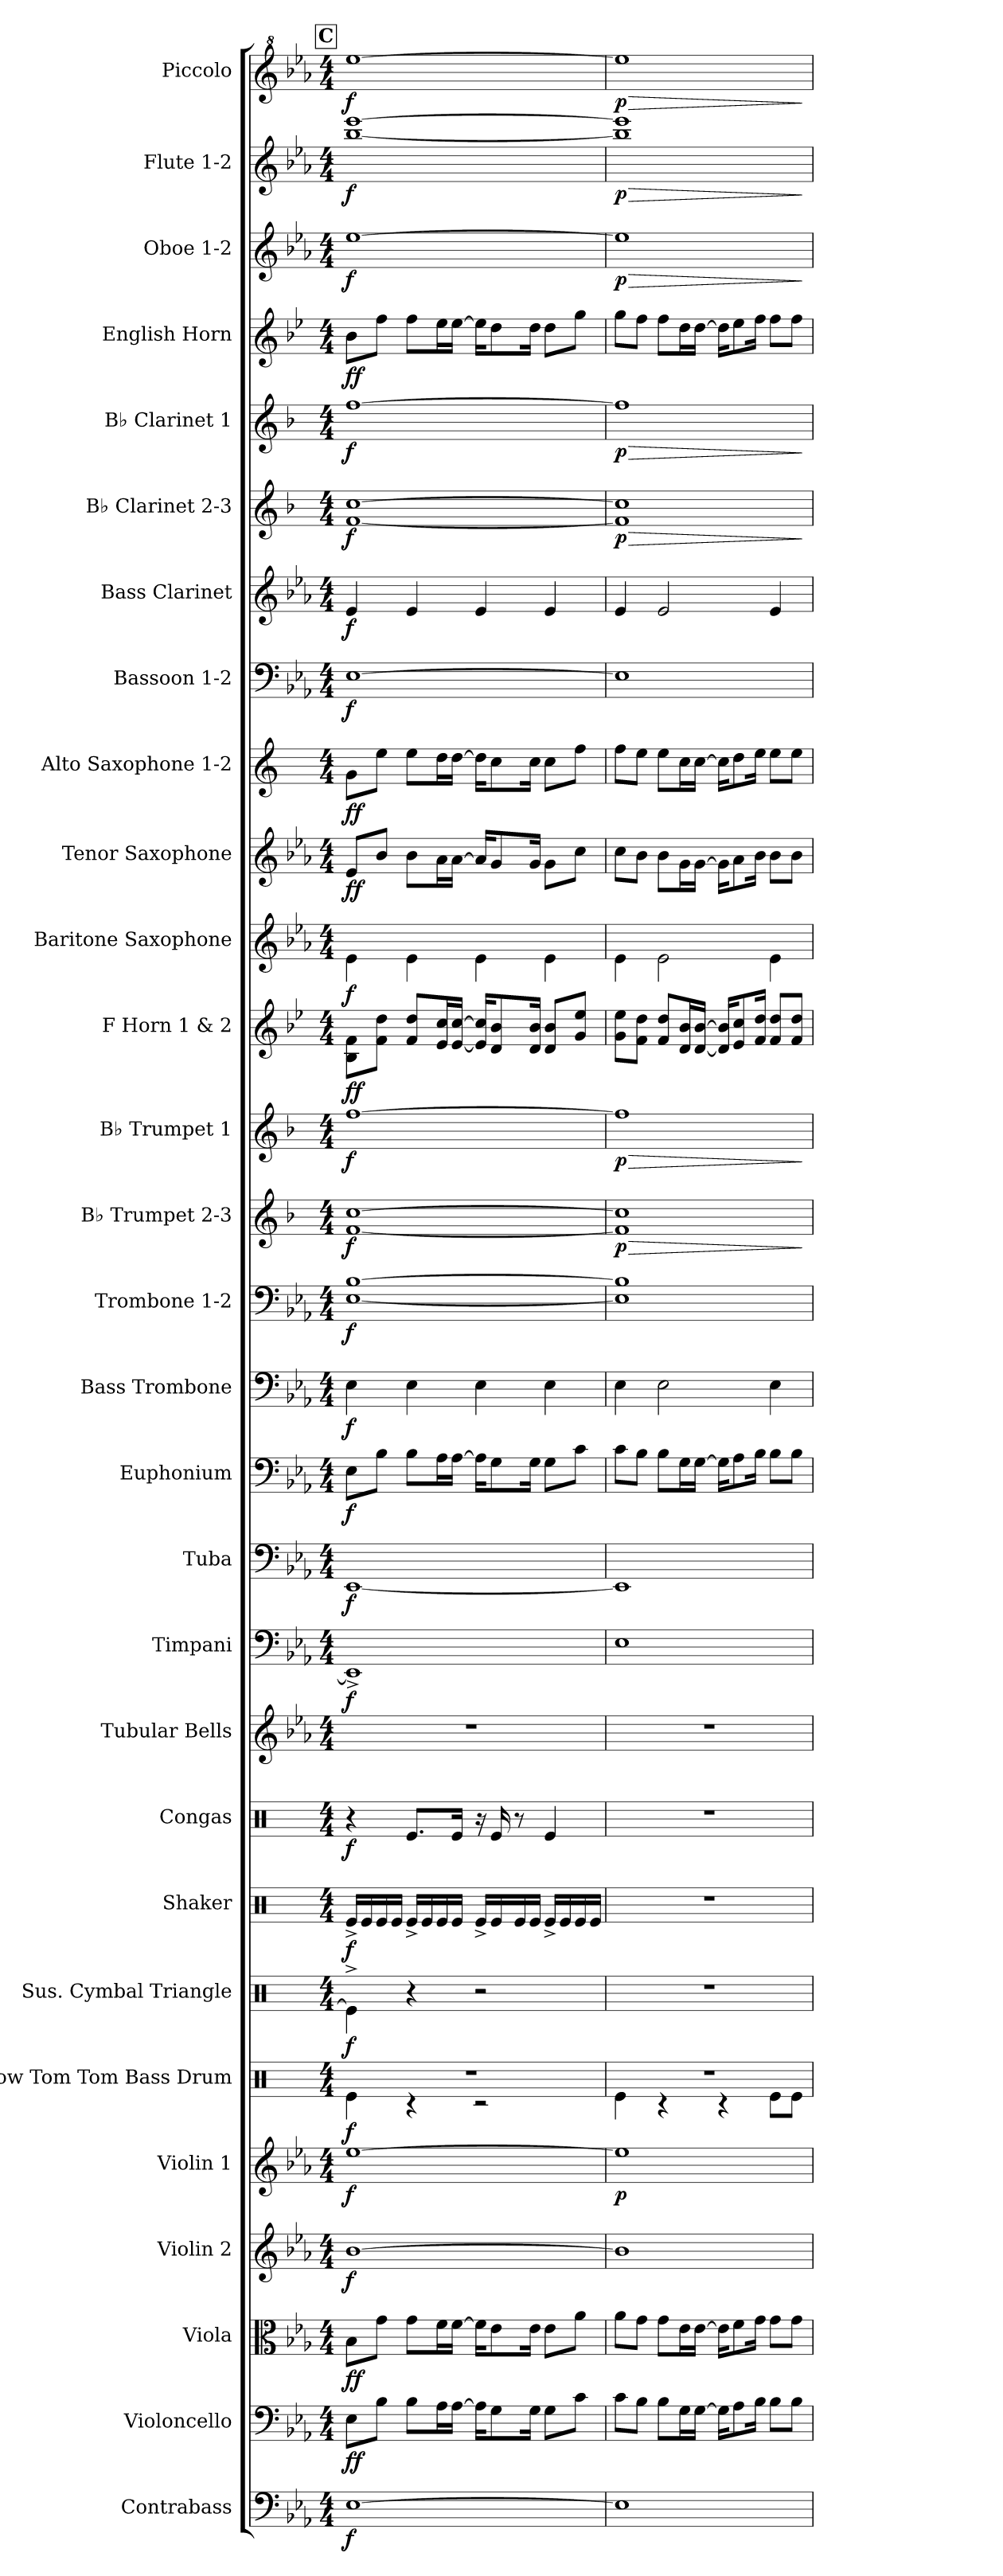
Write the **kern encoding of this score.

**kern	**dynam	**kern	**dynam	**kern	**dynam	**kern	**dynam	**kern	**dynam	**kern	**dynam	**kern	**dynam	**kern	**dynam	**kern	**dynam	**kern	**kern	**dynam	**kern	**dynam	**kern	**dynam	**kern	**dynam	**kern	**dynam	**kern	**dynam	**kern	**dynam	**kern	**dynam	**kern	**dynam	**kern	**dynam	**kern	**dynam	**kern	**dynam	**kern	**dynam	**kern	**dynam	**kern	**dynam	**kern	**dynam	**kern	**dynam	**kern	**dynam	**kern	**dynam
*part29	*part29	*part28	*part28	*part27	*part27	*part26	*part26	*part25	*part25	*part24	*part24	*part23	*part23	*part22	*part22	*part21	*part21	*part20	*part19	*part19	*part18	*part18	*part17	*part17	*part16	*part16	*part15	*part15	*part14	*part14	*part13	*part13	*part12	*part12	*part11	*part11	*part10	*part10	*part9	*part9	*part8	*part8	*part7	*part7	*part6	*part6	*part5	*part5	*part4	*part4	*part3	*part3	*part2	*part2	*part1	*part1
*staff29	*staff29	*staff28	*staff28	*staff27	*staff27	*staff26	*staff26	*staff25	*staff25	*staff24	*staff24	*staff23	*staff23	*staff22	*staff22	*staff21	*staff21	*staff20	*staff19	*staff19	*staff18	*staff18	*staff17	*staff17	*staff16	*staff16	*staff15	*staff15	*staff14	*staff14	*staff13	*staff13	*staff12	*staff12	*staff11	*staff11	*staff10	*staff10	*staff9	*staff9	*staff8	*staff8	*staff7	*staff7	*staff6	*staff6	*staff5	*staff5	*staff4	*staff4	*staff3	*staff3	*staff2	*staff2	*staff1	*staff1
*I"Contrabass	*	*I"Violoncello	*	*I"Viola	*	*I"Violin 2	*	*I"Violin 1	*	*I"Low Tom Tom Bass Drum	*	*I"Sus. Cymbal Triangle	*	*I"Shaker	*	*I"Congas	*	*I"Tubular Bells	*I"Timpani	*	*I"Tuba	*	*I"Euphonium	*	*I"Bass Trombone	*	*I"Trombone 1-2	*	*I"B♭ Trumpet 2-3	*	*I"B♭ Trumpet 1	*	*I"F Horn 1 &amp; 2	*	*I"Baritone Saxophone	*	*I"Tenor Saxophone	*	*I"Alto Saxophone 1-2	*	*I"Bassoon 1-2	*	*I"Bass Clarinet	*	*I"B♭ Clarinet 2-3	*	*I"B♭ Clarinet 1	*	*I"English Horn	*	*I"Oboe 1-2	*	*I"Flute 1-2	*	*I"Piccolo	*
*I'Cb.	*	*I'Vc.	*	*I'Vla.	*	*I'Vln. 2	*	*I'Vln. 1	*	*I'B. Dr.	*	*I'Cym.	*	*I'Shk	*	*I'Co.	*	*I'Tu. Be.	*I'Timp.	*	*I'Tba.	*	*I'Euph.	*	*I'B. Tbn.	*	*I'Tbn. 1-2	*	*I'B♭ Tpt. 2-3	*	*I'B♭ Tpt. 1	*	*I'F Hn. 1 3	*	*I'Bar. Sax.	*	*I'T. Sax.	*	*I'A. Sax. 1-2	*	*I'Bsn. 1-2	*	*I'B. Cl.	*	*I'B♭ Cl. 2-3	*	*I'B♭ Cl. 1	*	*I'E. Hn.	*	*I'Ob. 1-2	*	*I'Fl. 1-2	*	*I'Picc.	*
!!LO:PB:g=z
*clefF4	*	*clefF4	*	*clefC3	*	*clefG2	*	*clefG2	*	*clefX	*	*clefX	*	*clefX	*	*clefX	*	*clefG2	*clefF4	*	*clefF4	*	*clefF4	*	*clefF4	*	*clefF4	*	*clefG2	*	*clefG2	*	*clefG2	*	*clefG2	*	*clefG2	*	*clefG2	*	*clefF4	*	*clefG2	*	*clefG2	*	*clefG2	*	*clefG2	*	*clefG2	*	*clefG2	*	*clefG^2	*
*ITrd7c12	*	*	*	*	*	*	*	*	*	*	*	*	*	*	*	*	*	*	*	*	*	*	*	*	*	*	*	*	*ITrd1c2	*	*ITrd1c2	*	*ITrd4c7	*	*ITrd12c21	*	*ITrd8c14	*	*ITrd5c9	*	*	*	*ITrd8c14	*	*ITrd1c2	*	*ITrd1c2	*	*ITrd4c7	*	*	*	*	*	*ITrd-7c-12	*
*k[b-e-a-]	*	*k[b-e-a-]	*	*k[b-e-a-]	*	*k[b-e-a-]	*	*k[b-e-a-]	*	*k[]	*	*k[]	*	*k[]	*	*k[]	*	*k[b-e-a-]	*k[b-e-a-]	*	*k[b-e-a-]	*	*k[b-e-a-]	*	*k[b-e-a-]	*	*k[b-e-a-]	*	*k[b-e-a-]	*	*k[b-e-a-]	*	*k[b-e-a-]	*	*k[b-e-a-]	*	*k[b-e-a-]	*	*k[b-e-a-]	*	*k[b-e-a-]	*	*k[b-e-a-]	*	*k[b-e-a-]	*	*k[b-e-a-]	*	*k[b-e-a-]	*	*k[b-e-a-]	*	*k[b-e-a-]	*	*k[b-e-a-]	*
*M4/4	*	*M4/4	*	*M4/4	*	*M4/4	*	*M4/4	*	*M4/4	*	*M4/4	*	*M4/4	*	*M4/4	*	*M4/4	*M4/4	*	*M4/4	*	*M4/4	*	*M4/4	*	*M4/4	*	*M4/4	*	*M4/4	*	*M4/4	*	*M4/4	*	*M4/4	*	*M4/4	*	*M4/4	*	*M4/4	*	*M4/4	*	*M4/4	*	*M4/4	*	*M4/4	*	*M4/4	*	*M4/4	*
!!LO:REH:place=s1:a:B:fs=14:t=C
=21	=21	=21	=21	=21	=21	=21	=21	=21	=21	=21	=21	=21	=21	=21	=21	=21	=21	=21	=21	=21	=21	=21	=21	=21	=21	=21	=21	=21	=21	=21	=21	=21	=21	=21	=21	=21	=21	=21	=21	=21	=21	=21	=21	=21	=21	=21	=21	=21	=21	=21	=21	=21	=21	=21	=21	=21
*	*	*	*	*	*	*	*	*	*	*^	*	*	*	*	*	*	*	*	*	*	*	*	*	*	*	*	*	*	*	*	*	*	*	*	*	*	*	*	*	*	*	*	*	*	*	*	*	*	*	*	*	*	*	*	*	*
!	!LO:DY:b	!	!LO:DY:b	!	!LO:DY:b	!	!LO:DY:b	!	!LO:DY:b	!	!	!LO:DY:b	!	!LO:DY:b	!	!LO:DY:b	!	!LO:DY:b	!	!	!LO:DY:b	!	!LO:DY:b	!	!LO:DY:b	!	!LO:DY:b	!	!LO:DY:b	!	!LO:DY:b	!	!LO:DY:b	!	!LO:DY:b	!	!LO:DY:b	!	!LO:DY:b	!	!LO:DY:b	!	!LO:DY:b	!	!LO:DY:b	!	!LO:DY:b	!	!LO:DY:b	!	!LO:DY:b	!	!LO:DY:b	!	!LO:DY:b	!	!LO:DY:b
[1EE-	f	8E-\L	ff	8B-\L	ff	[1b-	f	[1ee-	f	1r	4Re\	f	4Re^\]	f	16Re^/LL	f	4r	f	1r	1EE-^]	f	[1EE-	f	8E-\L	f	4E-\	f	[1E- [1B-	f	[1e- [1b-	f	[1ee-	f	8E-\ 8B-\L	ff	4E-\	f	8E-/L	ff	8B-\L	ff	[1E-	f	4E-/	f	[1e- [1b-	f	[1ee-	f	8e-\L	ff	[1ee-	f	[1bb- [1eee-	f	[1eeee-	f
.	.	.	.	.	.	.	.	.	.	.	.	.	.	.	16Re/	.	.	.	.	.	.	.	.	.	.	.	.	.	.	.	.	.	.	.	.	.	.	.	.	.	.	.	.	.	.	.	.	.	.	.	.	.	.	.	.	.	.
.	.	8B-\J	.	8g\J	.	.	.	.	.	.	.	.	.	.	16Re/	.	.	.	.	.	.	.	.	8B-\J	.	.	.	.	.	.	.	.	.	8B-\ 8g\J	.	.	.	8B-/J	.	8g\J	.	.	.	.	.	.	.	.	.	8b-\J	.	.	.	.	.	.	.
.	.	.	.	.	.	.	.	.	.	.	.	.	.	.	16Re/JJ	.	.	.	.	.	.	.	.	.	.	.	.	.	.	.	.	.	.	.	.	.	.	.	.	.	.	.	.	.	.	.	.	.	.	.	.	.	.	.	.	.	.
.	.	8B-\L	.	8g\L	.	.	.	.	.	.	4r	.	4r	.	16Re^/LL	.	8.Re/L	.	.	.	.	.	.	8B-\L	.	4E-\	.	.	.	.	.	.	.	8B-/ 8g/L	.	4E-\	.	8B-\L	.	8g\L	.	.	.	4E-/	.	.	.	.	.	8b-\L	.	.	.	.	.	.	.
.	.	.	.	.	.	.	.	.	.	.	.	.	.	.	16Re/	.	.	.	.	.	.	.	.	.	.	.	.	.	.	.	.	.	.	.	.	.	.	.	.	.	.	.	.	.	.	.	.	.	.	.	.	.	.	.	.	.	.
.	.	16A-\L	.	16f\L	.	.	.	.	.	.	.	.	.	.	16Re/	.	.	.	.	.	.	.	.	16A-\L	.	.	.	.	.	.	.	.	.	16A-/ 16f/L	.	.	.	16A-\L	.	16f\L	.	.	.	.	.	.	.	.	.	16a-\L	.	.	.	.	.	.	.
.	.	[16A-\JJ	.	[16f\JJ	.	.	.	.	.	.	.	.	.	.	16Re/JJ	.	16Re/Jk	.	.	.	.	.	.	[16A-\JJ	.	.	.	.	.	.	.	.	.	[16A-/ [16f/JJ	.	.	.	[16A-\JJ	.	[16f\JJ	.	.	.	.	.	.	.	.	.	[16a-\JJ	.	.	.	.	.	.	.
.	.	16A-\KL]	.	16f\KL]	.	.	.	.	.	.	2r	.	2r	.	16Re^/LL	.	16r	.	.	.	.	.	.	16A-\KL]	.	4E-\	.	.	.	.	.	.	.	16A-/] 16f/]KL	.	4E-\	.	16A-/KL]	.	16f\KL]	.	.	.	4E-/	.	.	.	.	.	16a-\KL]	.	.	.	.	.	.	.
.	.	8G\	.	8e-\	.	.	.	.	.	.	.	.	.	.	16Re/	.	16Re/	.	.	.	.	.	.	8G\	.	.	.	.	.	.	.	.	.	8G/ 8e-/	.	.	.	8G/	.	8e-\	.	.	.	.	.	.	.	.	.	8g\	.	.	.	.	.	.	.
.	.	.	.	.	.	.	.	.	.	.	.	.	.	.	16Re/	.	8r	.	.	.	.	.	.	.	.	.	.	.	.	.	.	.	.	.	.	.	.	.	.	.	.	.	.	.	.	.	.	.	.	.	.	.	.	.	.	.	.
.	.	16G\Jk	.	16e-\Jk	.	.	.	.	.	.	.	.	.	.	16Re/JJ	.	.	.	.	.	.	.	.	16G\Jk	.	.	.	.	.	.	.	.	.	16G/ 16e-/Jk	.	.	.	16G/Jk	.	16e-\Jk	.	.	.	.	.	.	.	.	.	16g\Jk	.	.	.	.	.	.	.
.	.	8G\L	.	8e-\L	.	.	.	.	.	.	.	.	.	.	16Re^/LL	.	4Re/	.	.	.	.	.	.	8G\L	.	4E-\	.	.	.	.	.	.	.	8G/ 8e-/L	.	4E-\	.	8G\L	.	8e-\L	.	.	.	4E-/	.	.	.	.	.	8g\L	.	.	.	.	.	.	.
.	.	.	.	.	.	.	.	.	.	.	.	.	.	.	16Re/	.	.	.	.	.	.	.	.	.	.	.	.	.	.	.	.	.	.	.	.	.	.	.	.	.	.	.	.	.	.	.	.	.	.	.	.	.	.	.	.	.	.
.	.	8c\J	.	8a-\J	.	.	.	.	.	.	.	.	.	.	16Re/	.	.	.	.	.	.	.	.	8c\J	.	.	.	.	.	.	.	.	.	8c/ 8a-/J	.	.	.	8c\J	.	8a-\J	.	.	.	.	.	.	.	.	.	8cc\J	.	.	.	.	.	.	.
.	.	.	.	.	.	.	.	.	.	.	.	.	.	.	16Re/JJ	.	.	.	.	.	.	.	.	.	.	.	.	.	.	.	.	.	.	.	.	.	.	.	.	.	.	.	.	.	.	.	.	.	.	.	.	.	.	.	.	.	.
=22	=22	=22	=22	=22	=22	=22	=22	=22	=22	=22	=22	=22	=22	=22	=22	=22	=22	=22	=22	=22	=22	=22	=22	=22	=22	=22	=22	=22	=22	=22	=22	=22	=22	=22	=22	=22	=22	=22	=22	=22	=22	=22	=22	=22	=22	=22	=22	=22	=22	=22	=22	=22	=22	=22	=22	=22	=22
!	!	!	!	!	!	!	!	!	!LO:DY:b	!	!	!	!	!	!	!	!	!	!	!	!	!	!	!	!	!	!	!	!	!	!LO:HP:b	!	!LO:HP:b	!	!	!	!	!	!	!	!	!	!	!	!	!	!LO:HP:b	!	!LO:HP:b	!	!	!	!LO:HP:b	!	!LO:HP:b	!	!LO:HP:b
!	!	!	!	!	!	!	!	!	!	!	!	!	!	!	!	!	!	!	!	!	!	!	!	!	!	!	!	!	!	!	!LO:DY:n=1:b	!	!LO:DY:n=1:b	!	!	!	!	!	!	!	!	!	!	!	!	!	!LO:DY:n=1:b	!	!LO:DY:n=1:b	!	!	!	!LO:DY:n=1:b	!	!LO:DY:n=1:b	!	!LO:DY:n=1:b
1EE-]	.	8c\L	.	8a-\L	.	1b-]	.	1ee-]	p	1r	4Re\	.	1r	.	1r	.	1r	.	1r	1E-	.	1EE-]	.	8c\L	.	4E-\	.	1E-] 1B-]	.	1e-] 1b-]	> p	1ee-]	> p	8c\ 8a-\L	.	4E-\	.	8c\L	.	8a-\L	.	1E-]	.	4E-/	.	1e-] 1b-]	> p	1ee-]	> p	8cc\L	.	1ee-]	> p	1bb-] 1eee-]	> p	1eeee-]	> p
.	.	8B-\J	.	8g\J	.	.	.	.	.	.	.	.	.	.	.	.	.	.	.	.	.	.	.	8B-\J	.	.	.	.	.	.	.	.	.	8B-\ 8g\J	.	.	.	8B-\J	.	8g\J	.	.	.	.	.	.	.	.	.	8b-\J	.	.	.	.	.	.	.
.	.	8B-\L	.	8g\L	.	.	.	.	.	.	4r	.	.	.	.	.	.	.	.	.	.	.	.	8B-\L	.	2E-\	.	.	.	.	.	.	.	8B-/ 8g/L	.	2E-\	.	8B-\L	.	8g\L	.	.	.	2E-/	.	.	.	.	.	8b-\L	.	.	.	.	.	.	.
.	.	16G\L	.	16e-\L	.	.	.	.	.	.	.	.	.	.	.	.	.	.	.	.	.	.	.	16G\L	.	.	.	.	.	.	.	.	.	16G/ 16e-/L	.	.	.	16G\L	.	16e-\L	.	.	.	.	.	.	.	.	.	16g\L	.	.	.	.	.	.	.
.	.	[16G\JJ	.	[16e-\JJ	.	.	.	.	.	.	.	.	.	.	.	.	.	.	.	.	.	.	.	[16G\JJ	.	.	.	.	.	.	.	.	.	[16G/ [16e-/JJ	.	.	.	[16G\JJ	.	[16e-\JJ	.	.	.	.	.	.	.	.	.	[16g\JJ	.	.	.	.	.	.	.
.	.	16G\KL]	.	16e-\KL]	.	.	.	.	.	.	4r	.	.	.	.	.	.	.	.	.	.	.	.	16G\KL]	.	.	.	.	.	.	.	.	.	16G/] 16e-/]KL	.	.	.	16G\KL]	.	16e-\KL]	.	.	.	.	.	.	.	.	.	16g\KL]	.	.	.	.	.	.	.
.	.	8A-\	.	8f\	.	.	.	.	.	.	.	.	.	.	.	.	.	.	.	.	.	.	.	8A-\	.	.	.	.	.	.	.	.	.	8A-/ 8f/	.	.	.	8A-\	.	8f\	.	.	.	.	.	.	.	.	.	8a-\	.	.	.	.	.	.	.
.	.	16B-\Jk	.	16g\Jk	.	.	.	.	.	.	.	.	.	.	.	.	.	.	.	.	.	.	.	16B-\Jk	.	.	.	.	.	.	.	.	.	16B-/ 16g/Jk	.	.	.	16B-\Jk	.	16g\Jk	.	.	.	.	.	.	.	.	.	16b-\Jk	.	.	.	.	.	.	.
.	.	8B-\L	.	8g\L	.	.	.	.	.	.	8Re\L	.	.	.	.	.	.	.	.	.	.	.	.	8B-\L	.	4E-\	.	.	.	.	.	.	.	8B-/ 8g/L	.	4E-\	.	8B-\L	.	8g\L	.	.	.	4E-/	.	.	.	.	.	8b-\L	.	.	.	.	.	.	.
.	.	8B-\J	.	8g\J	.	.	.	.	.	.	8Re\J	.	.	.	.	.	.	.	.	.	.	.	.	8B-\J	.	.	.	.	.	.	.	.	.	8B-/ 8g/J	.	.	.	8B-\J	.	8g\J	.	.	.	.	.	.	.	.	.	8b-\J	.	.	.	.	.	.	.
*	*	*	*	*	*	*	*	*	*	*v	*v	*	*	*	*	*	*	*	*	*	*	*	*	*	*	*	*	*	*	*	*	*	*	*	*	*	*	*	*	*	*	*	*	*	*	*	*	*	*	*	*	*	*	*	*	*	*
.	.	.	.	.	.	.	.	.	.	.	.	.	.	.	.	.	.	.	.	.	.	.	.	.	.	.	.	.	.	]	.	]	.	.	.	.	.	.	.	.	.	.	.	.	.	]	.	]	.	.	.	]	.	]	.	]
=	=	=	=	=	=	=	=	=	=	=	=	=	=	=	=	=	=	=	=	=	=	=	=	=	=	=	=	=	=	=	=	=	=	=	=	=	=	=	=	=	=	=	=	=	=	=	=	=	=	=	=	=	=	=	=	=
*-	*-	*-	*-	*-	*-	*-	*-	*-	*-	*-	*-	*-	*-	*-	*-	*-	*-	*-	*-	*-	*-	*-	*-	*-	*-	*-	*-	*-	*-	*-	*-	*-	*-	*-	*-	*-	*-	*-	*-	*-	*-	*-	*-	*-	*-	*-	*-	*-	*-	*-	*-	*-	*-	*-	*-	*-
